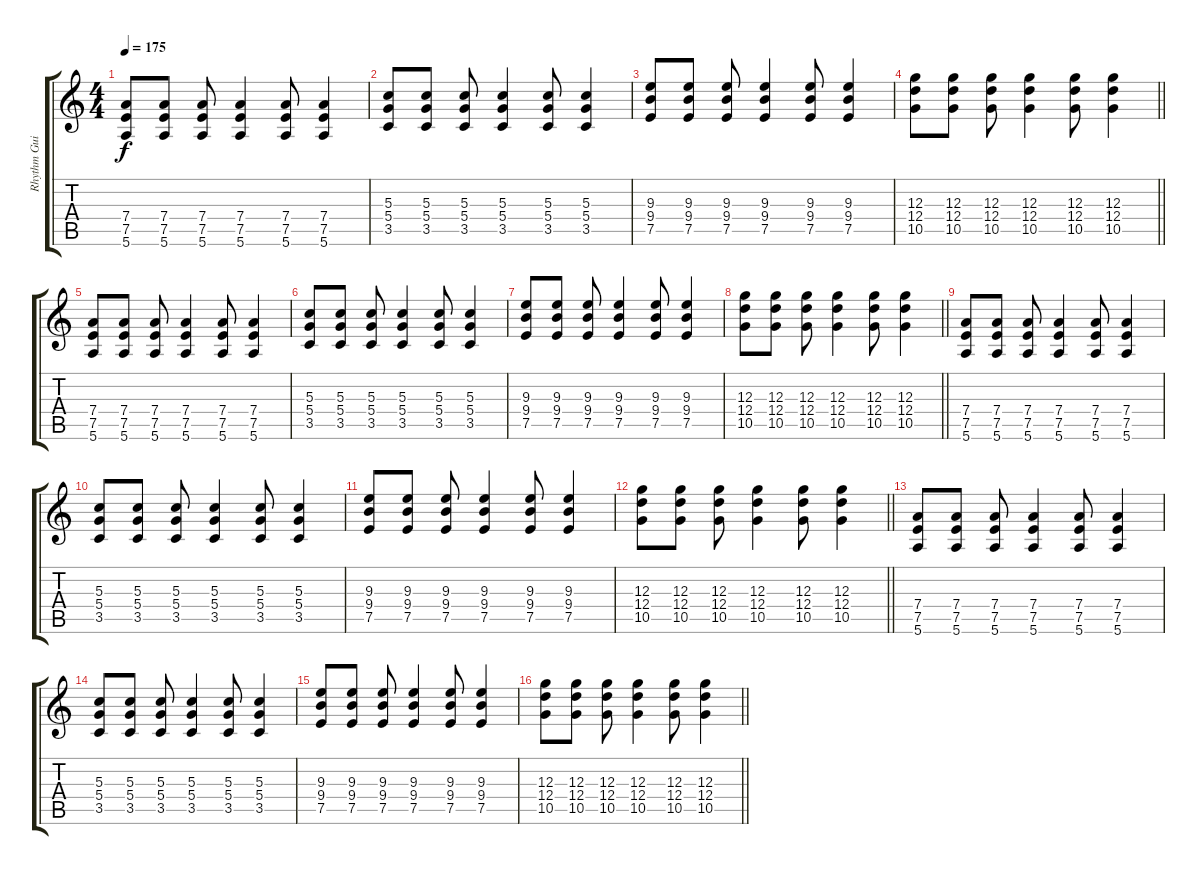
\track ("Rhythm Guitar" "Rhythm Gui") {instrument distortionguitar}
\staff {score tabs}
\tuning (E4 B3 G3 D3 A2 E2) {hide}
\ts (4 4)
\tempo 175
\clef g2
\ks c
(7.4 7.5 5.6).8{dy f} (7.4 7.5 5.6).8 (7.4 7.5 5.6).8 (7.4 7.5 5.6).4 (7.4 7.5 5.6).8 (7.4 7.5 5.6).4 |
(5.3 5.4 3.5).8 (5.3 5.4 3.5).8 (5.3 5.4 3.5).8 (5.3 5.4 3.5).4 (5.3 5.4 3.5).8 (5.3 5.4 3.5).4 |
(9.3 9.4 7.5).8 (9.3 9.4 7.5).8 (9.3 9.4 7.5).8 (9.3 9.4 7.5).4 (9.3 9.4 7.5).8 (9.3 9.4 7.5).4 |
\barLineRight lightlight
(12.3 12.4 10.5).8 (12.3 12.4 10.5).8 (12.3 12.4 10.5).8 (12.3 12.4 10.5).4 (12.3 12.4 10.5).8 (12.3 12.4 10.5).4 |
(7.4 7.5 5.6).8 (7.4 7.5 5.6).8 (7.4 7.5 5.6).8 (7.4 7.5 5.6).4 (7.4 7.5 5.6).8 (7.4 7.5 5.6).4 |
(5.3 5.4 3.5).8 (5.3 5.4 3.5).8 (5.3 5.4 3.5).8 (5.3 5.4 3.5).4 (5.3 5.4 3.5).8 (5.3 5.4 3.5).4 |
(9.3 9.4 7.5).8 (9.3 9.4 7.5).8 (9.3 9.4 7.5).8 (9.3 9.4 7.5).4 (9.3 9.4 7.5).8 (9.3 9.4 7.5).4 |
\barLineRight lightlight
(12.3 12.4 10.5).8 (12.3 12.4 10.5).8 (12.3 12.4 10.5).8 (12.3 12.4 10.5).4 (12.3 12.4 10.5).8 (12.3 12.4 10.5).4 |
(7.4 7.5 5.6).8 (7.4 7.5 5.6).8 (7.4 7.5 5.6).8 (7.4 7.5 5.6).4 (7.4 7.5 5.6).8 (7.4 7.5 5.6).4 |
(5.3 5.4 3.5).8 (5.3 5.4 3.5).8 (5.3 5.4 3.5).8 (5.3 5.4 3.5).4 (5.3 5.4 3.5).8 (5.3 5.4 3.5).4 |
(9.3 9.4 7.5).8 (9.3 9.4 7.5).8 (9.3 9.4 7.5).8 (9.3 9.4 7.5).4 (9.3 9.4 7.5).8 (9.3 9.4 7.5).4 |
\barLineRight lightlight
(12.3 12.4 10.5).8 (12.3 12.4 10.5).8 (12.3 12.4 10.5).8 (12.3 12.4 10.5).4 (12.3 12.4 10.5).8 (12.3 12.4 10.5).4 |
(7.4 7.5 5.6).8 (7.4 7.5 5.6).8 (7.4 7.5 5.6).8 (7.4 7.5 5.6).4 (7.4 7.5 5.6).8 (7.4 7.5 5.6).4 |
(5.3 5.4 3.5).8 (5.3 5.4 3.5).8 (5.3 5.4 3.5).8 (5.3 5.4 3.5).4 (5.3 5.4 3.5).8 (5.3 5.4 3.5).4 |
(9.3 9.4 7.5).8 (9.3 9.4 7.5).8 (9.3 9.4 7.5).8 (9.3 9.4 7.5).4 (9.3 9.4 7.5).8 (9.3 9.4 7.5).4 |
\barLineRight lightlight
(12.3 12.4 10.5).8 (12.3 12.4 10.5).8 (12.3 12.4 10.5).8 (12.3 12.4 10.5).4 (12.3 12.4 10.5).8 (12.3 12.4 10.5).4
